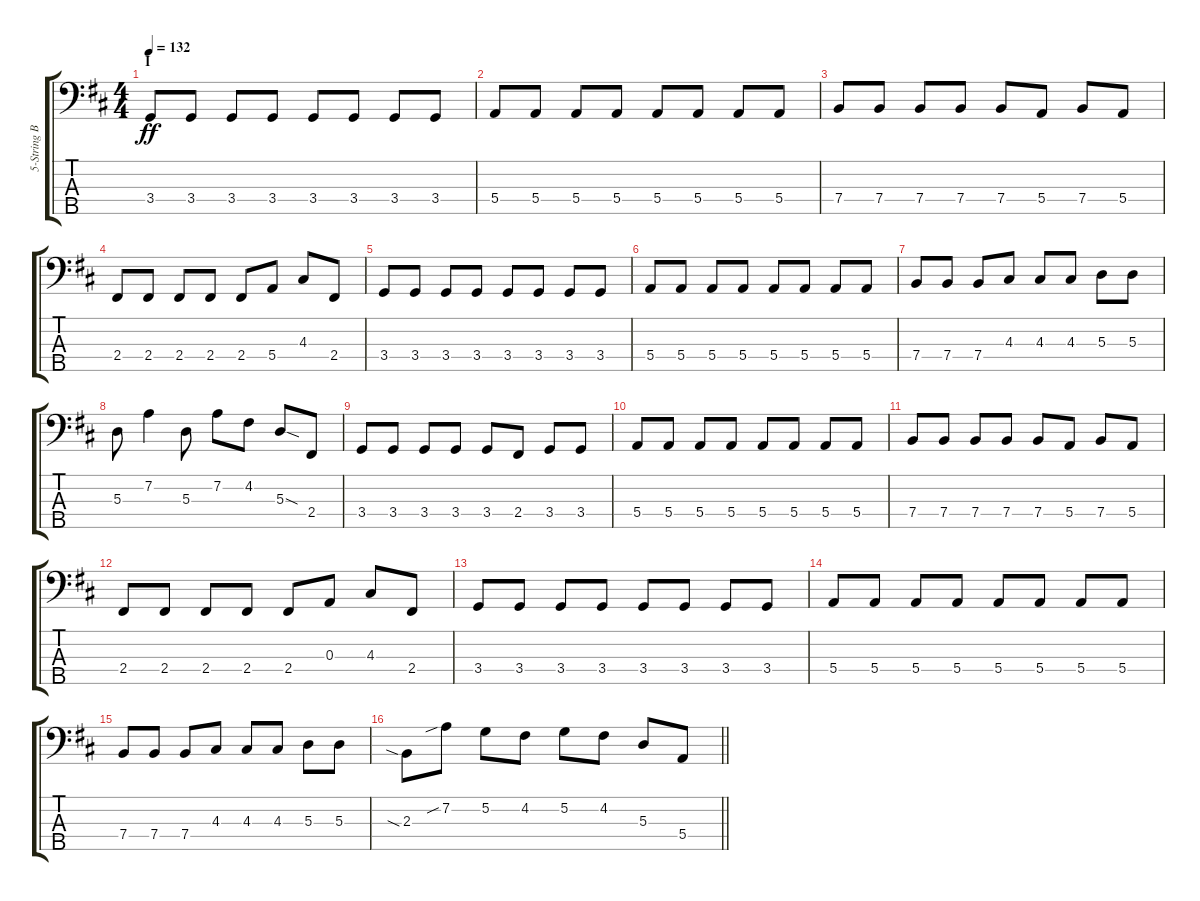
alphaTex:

\track ("5-String Bass" "5-String B") {instrument electricbasspick}
\staff {score tabs}
\tuning (G2 D2 A1 E1 B0) {hide}
\ts (4 4)
\section ("" "I")
\tempo 132
\clef f4
\ks d
3.4.8{dy ff} 3.4.8 3.4.8 3.4.8 3.4.8 3.4.8 3.4.8 3.4.8 |
5.4.8 5.4.8 5.4.8 5.4.8 5.4.8 5.4.8 5.4.8 5.4.8 |
7.4.8 7.4.8 7.4.8 7.4.8 7.4.8 5.4.8 7.4.8 5.4.8 |
2.4.8 2.4.8 2.4.8 2.4.8 2.4.8 5.4.8 4.3.8 2.4.8 |
3.4.8 3.4.8 3.4.8 3.4.8 3.4.8 3.4.8 3.4.8 3.4.8 |
5.4.8 5.4.8 5.4.8 5.4.8 5.4.8 5.4.8 5.4.8 5.4.8 |
7.4.8 7.4.8 7.4.8 4.3.8 4.3.8 4.3.8 5.3.8 5.3.8 |
5.3.8 7.2.4 5.3.8 7.2.8 4.2.8 5.3{sod}.8 2.4.8 |
3.4.8 3.4.8 3.4.8 3.4.8 3.4.8 2.4.8 3.4.8 3.4.8 |
5.4.8 5.4.8 5.4.8 5.4.8 5.4.8 5.4.8 5.4.8 5.4.8 |
7.4.8 7.4.8 7.4.8 7.4.8 7.4.8 5.4.8 7.4.8 5.4.8 |
2.4.8 2.4.8 2.4.8 2.4.8 2.4.8 0.3.8 4.3.8 2.4.8 |
3.4.8 3.4.8 3.4.8 3.4.8 3.4.8 3.4.8 3.4.8 3.4.8 |
5.4.8 5.4.8 5.4.8 5.4.8 5.4.8 5.4.8 5.4.8 5.4.8 |
7.4.8 7.4.8 7.4.8 4.3.8 4.3.8 4.3.8 5.3.8 5.3.8 |
\barLineRight lightlight
2.3{sia}.8 7.2{sib}.8 5.2.8 4.2.8 5.2.8 4.2.8 5.3.8 5.4.8
